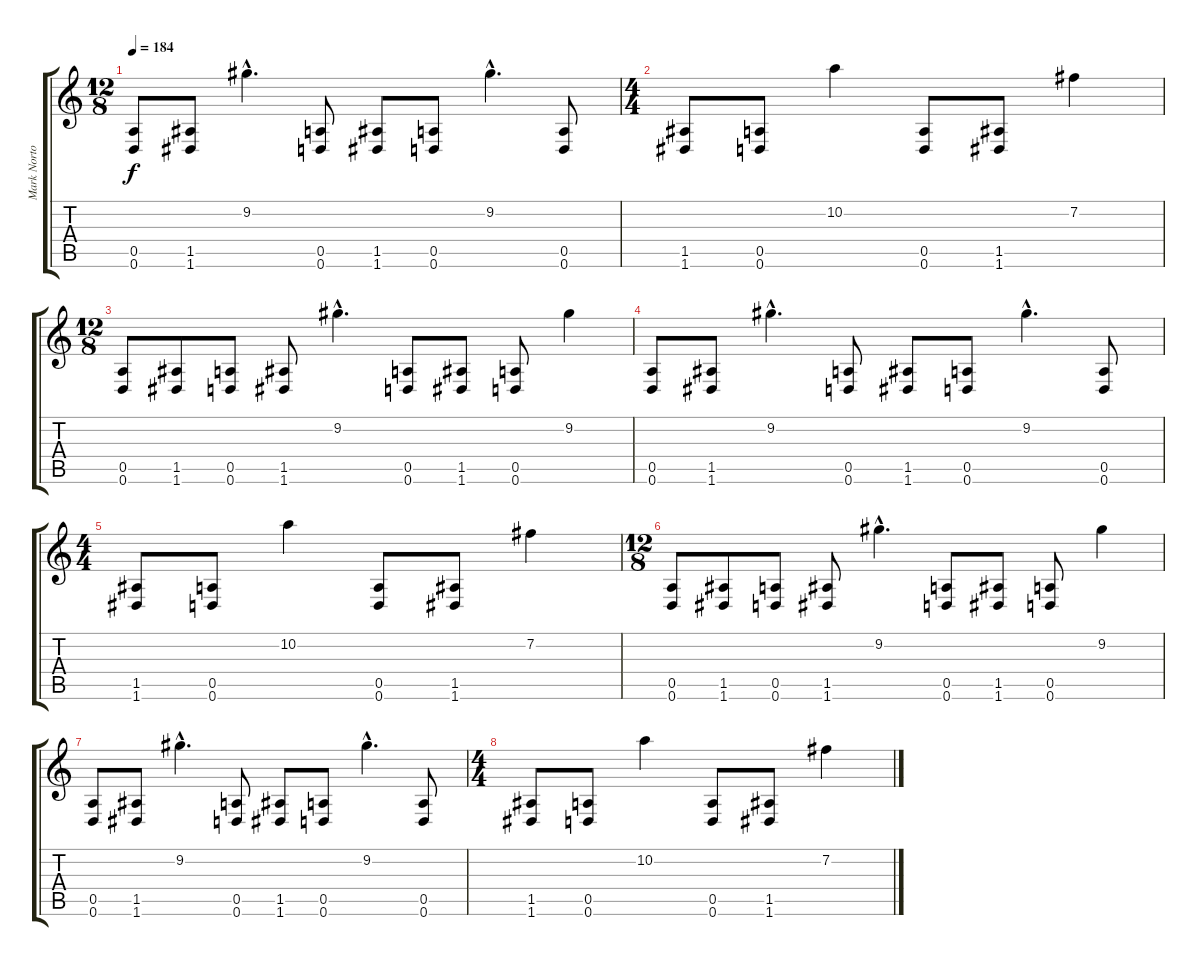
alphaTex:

\track ("Mark Norton" "Mark Norto") {instrument distortionguitar}
\staff {score tabs}
\tuning (E4 B3 G3 D3 A2 D2) {hide}
\ts (12 8)
\tempo 184
\clef g2
\ks c
(0.5 0.6).8{dy f} (1.5 1.6).8 9.2{hac}.4{d} (0.5 0.6).8 (1.5 1.6).8 (0.5 0.6).8 9.2{hac}.4{d} (0.5 0.6).8 |
\ts (4 4)
(1.5 1.6).8 (0.5 0.6).8 10.2.4 (0.5 0.6).8 (1.5 1.6).8 7.2.4 |
\ts (12 8)
(0.5 0.6).8 (1.5 1.6).8 (0.5 0.6).8 (1.5 1.6).8 9.2{hac}.4{d} (0.5 0.6).8 (1.5 1.6).8 (0.5 0.6).8 9.2.4 |
(0.5 0.6).8 (1.5 1.6).8 9.2{hac}.4{d} (0.5 0.6).8 (1.5 1.6).8 (0.5 0.6).8 9.2{hac}.4{d} (0.5 0.6).8 |
\ts (4 4)
(1.5 1.6).8 (0.5 0.6).8 10.2.4 (0.5 0.6).8 (1.5 1.6).8 7.2.4 |
\ts (12 8)
(0.5 0.6).8 (1.5 1.6).8 (0.5 0.6).8 (1.5 1.6).8 9.2{hac}.4{d} (0.5 0.6).8 (1.5 1.6).8 (0.5 0.6).8 9.2.4 |
(0.5 0.6).8 (1.5 1.6).8 9.2{hac}.4{d} (0.5 0.6).8 (1.5 1.6).8 (0.5 0.6).8 9.2{hac}.4{d} (0.5 0.6).8 |
\ts (4 4)
(1.5 1.6).8 (0.5 0.6).8 10.2.4 (0.5 0.6).8 (1.5 1.6).8 7.2.4
